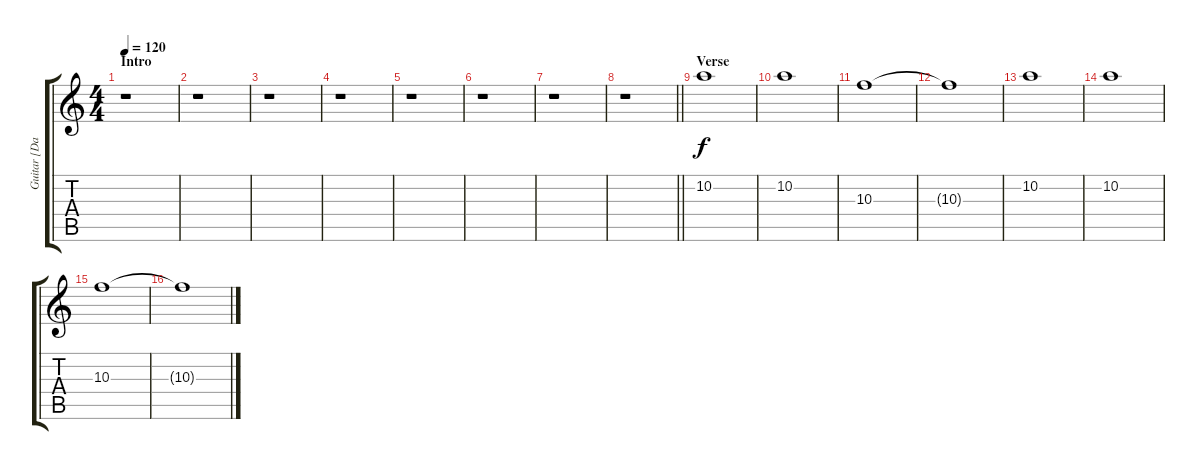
\track ("Guitar [Daniel Ash]" "Guitar [Da") {instrument electricguitarclean}
\staff {score tabs}
\tuning (E4 B3 G3 D3 A2 E2) {hide}
\ts (4 4)
\section ("" "Intro")
\tempo 120
\clef g2
\ks c
r.1{dy f instrument electricguitarclean} |
r.1 |
r.1 |
r.1 |
r.1 |
r.1 |
r.1 |
\barLineRight lightlight
r.1 |
\section ("" "Verse")
10.2.1 |
10.2.1 |
10.3.1 |
10.3{t}.1 |
10.2.1 |
10.2.1 |
10.3.1 |
10.3{t}.1
